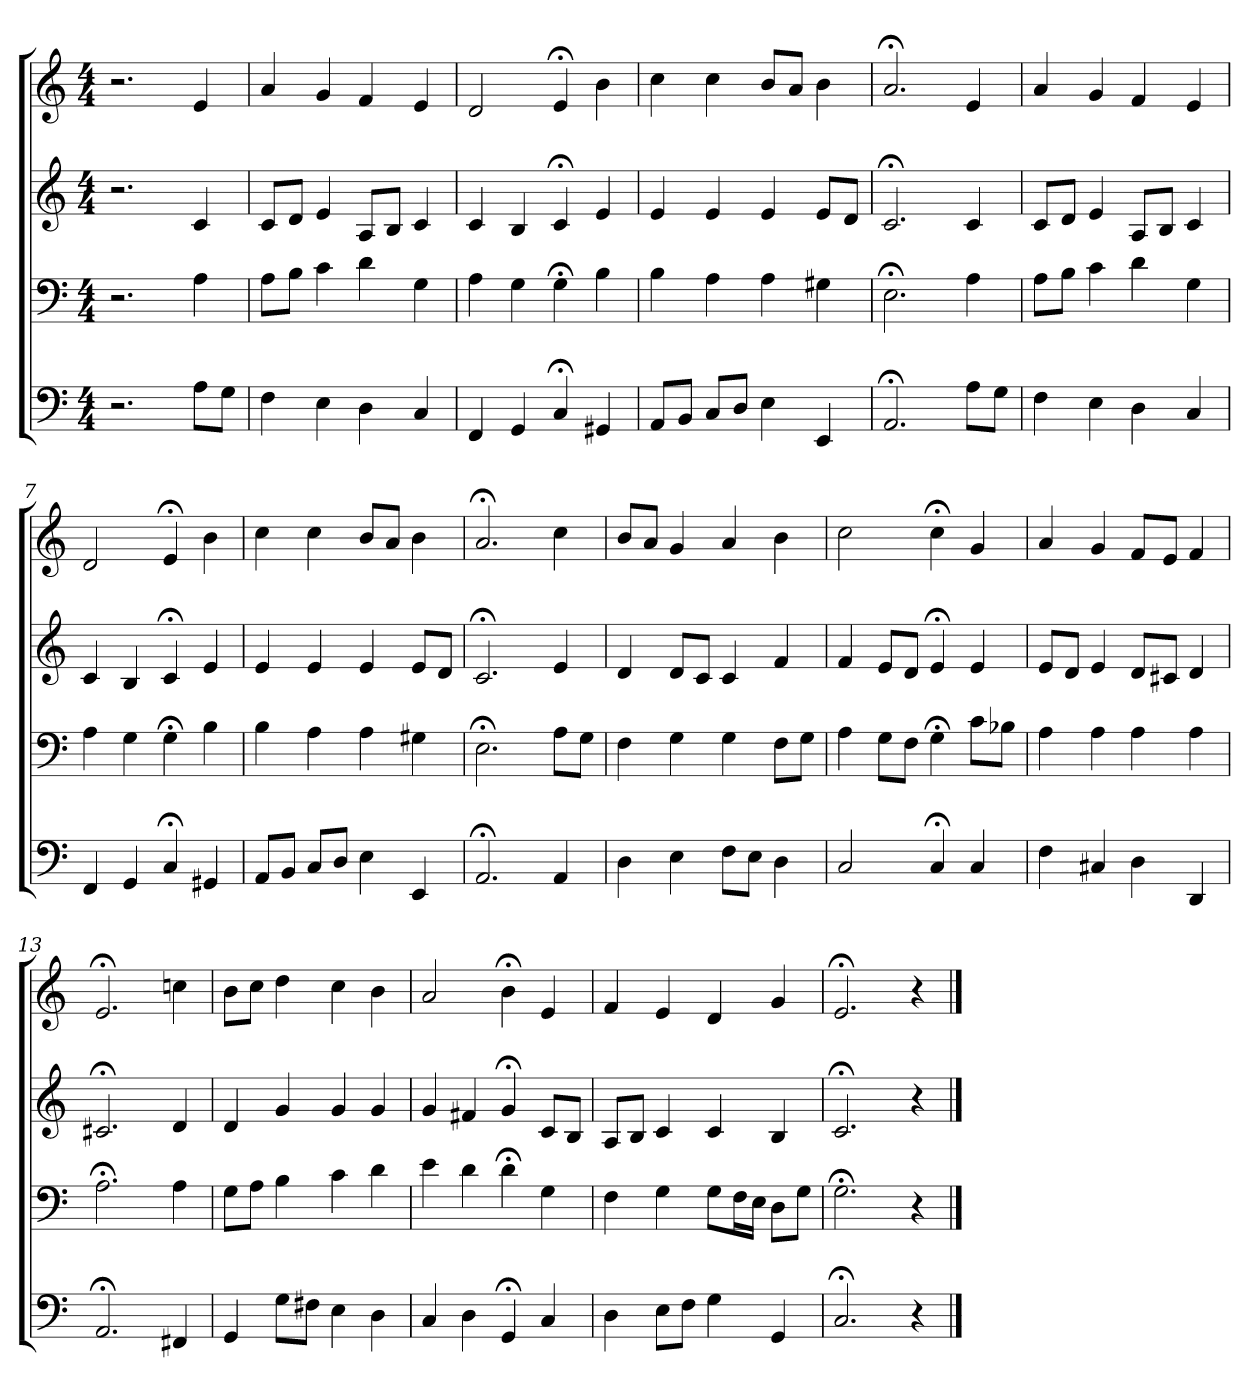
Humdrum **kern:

**kern	**kern	**kern	**kern
*part4	*part3	*part2	*part1
*staff4	*staff3	*staff2	*staff1
*clefF4	*clefF4	*clefG2	*clefG2
*k[]	*k[]	*k[]	*k[]
*C:	*C:	*C:	*a:
*M4/4	*M4/4	*M4/4	*M4/4
=1	=1	=1	=1
2.r	2.r	2.r	2.r
8A\L	4A	4c	4e
8G\J	.	.	.
=2	=2	=2	=2
4F	8A\L	8c/L	4a
.	8B\J	8d/J	.
4E	4c	4e	4g
4D	4d	8A/L	4f
.	.	8B/J	.
4C	4G	4c	4e
=3	=3	=3	=3
4FF	4A	4c	2d
4GG	4G	4B	.
4C;<	4G;<	4c;<	4e;<
4GG#X	4B	4e	4b
=4	=4	=4	=4
8AA/L	4B	4e	4cc
8BB/J	.	.	.
8C/L	4A	4e	4cc
8D/J	.	.	.
4E	4A	4e	8b/L
.	.	.	8a/J
4EE	4G#X	8e/L	4b
.	.	8d/J	.
=5	=5	=5	=5
2.AA;<	2.E;<	2.c;<	2.a;<
8A\L	4A	4c	4e
8G\J	.	.	.
=6	=6	=6	=6
4F	8A\L	8c/L	4a
.	8B\J	8d/J	.
4E	4c	4e	4g
4D	4d	8A/L	4f
.	.	8B/J	.
4C	4G	4c	4e
=7	=7	=7	=7
4FF	4A	4c	2d
4GG	4G	4B	.
4C;<	4G;<	4c;<	4e;<
4GG#X	4B	4e	4b
=8	=8	=8	=8
8AA/L	4B	4e	4cc
8BB/J	.	.	.
8C/L	4A	4e	4cc
8D/J	.	.	.
4E	4A	4e	8b/L
.	.	.	8a/J
4EE	4G#X	8e/L	4b
.	.	8d/J	.
=9	=9	=9	=9
2.AA;<	2.E;<	2.c;<	2.a;<
4AA	8A\L	4e	4cc
.	8G\J	.	.
=10	=10	=10	=10
4D	4F	4d	8b/L
.	.	.	8a/J
4E	4G	8d/L	4g
.	.	8c/J	.
8F\L	4G	4c	4a
8E\J	.	.	.
4D	8F\L	4f	4b
.	8G\J	.	.
=11	=11	=11	=11
2C	4A	4f	2cc
.	8G\L	8e/L	.
.	8F\J	8d/J	.
4C;<	4G;<	4e;<	4cc;<
4C	8c\L	4e	4g
.	8B-X\J	.	.
=12	=12	=12	=12
4F	4A	8e/L	4a
.	.	8d/J	.
4C#X	4A	4e	4g
4D	4A	8d/L	8f/L
.	.	8c#X/J	8e/J
4DD	4A	4d	4f
=13	=13	=13	=13
2.AA;<	2.A;<	2.c#X;<	2.e;<
4FF#X	4A	4d	4ccn
=14	=14	=14	=14
4GG	8G\L	4d	8b\L
.	8A\J	.	8cc\J
8G\L	4B	4g	4dd
8F#X\J	.	.	.
4E	4c	4g	4cc
4D	4d	4g	4b
=15	=15	=15	=15
4C	4e	4g	2a
4D	4d	4f#X	.
4GG;<	4d;<	4g;<	4b;<
4C	4G	8c/L	4e
.	.	8B/J	.
=16	=16	=16	=16
4D	4F	8A/L	4f
.	.	8B/J	.
8E\L	4G	4c	4e
8F\J	.	.	.
4G	8G\L	4c	4d
.	16F\L	.	.
.	16E\JJ	.	.
4GG	8D\L	4B	4g
.	8G\J	.	.
=17	=17	=17	=17
2.C;<	2.G;<	2.c;<	2.e;<
4r	4r	4r	4r
==	==	==	==
*-	*-	*-	*-
